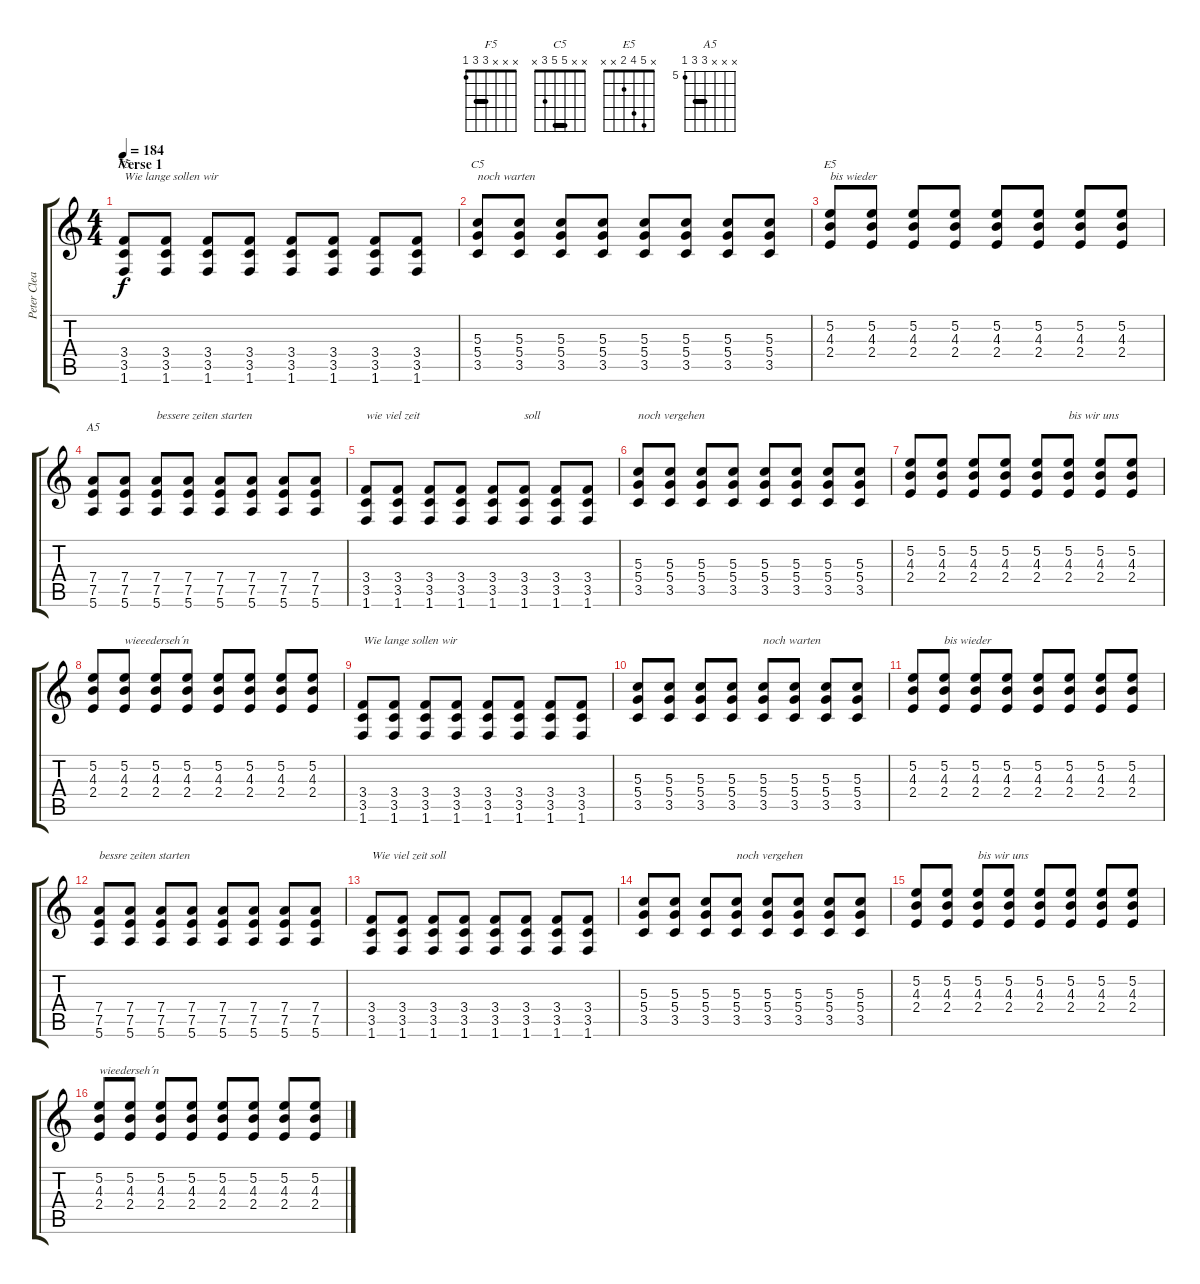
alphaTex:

\track ("Peter Clean" "Peter Clea") {instrument electricguitarclean}
\staff {score tabs}
\tuning (E4 B3 G3 D3 A2 E2) {hide}
\chord ("F5" x x x 3 3 1) {barre 3}
\chord ("C5" x x 5 5 3 x) {barre 5}
\chord ("E5" x 5 4 2 x x)
\chord ("A5" x x x 7 7 5) {firstfret 5 barre 7}
\ts (4 4)
\section ("" "Verse 1")
\tempo 184
\clef g2
\ks c
(3.4 3.5 1.6).8{ch "F5" txt "Wie lange sollen wir" dy f instrument electricguitarclean} (3.4 3.5 1.6).8 (3.4 3.5 1.6).8 (3.4 3.5 1.6).8 (3.4 3.5 1.6).8 (3.4 3.5 1.6).8 (3.4 3.5 1.6).8 (3.4 3.5 1.6).8 |
(5.3 5.4 3.5).8{ch "C5" txt "noch warten"} (5.3 5.4 3.5).8 (5.3 5.4 3.5).8 (5.3 5.4 3.5).8 (5.3 5.4 3.5).8 (5.3 5.4 3.5).8 (5.3 5.4 3.5).8 (5.3 5.4 3.5).8 |
(5.2 4.3 2.4).8{ch "E5" txt "bis wieder"} (5.2 4.3 2.4).8 (5.2 4.3 2.4).8 (5.2 4.3 2.4).8 (5.2 4.3 2.4).8 (5.2 4.3 2.4).8 (5.2 4.3 2.4).8 (5.2 4.3 2.4).8 |
(7.4 7.5 5.6).8{ch "A5"} (7.4 7.5 5.6).8 (7.4 7.5 5.6).8{txt "bessere zeiten starten"} (7.4 7.5 5.6).8 (7.4 7.5 5.6).8 (7.4 7.5 5.6).8 (7.4 7.5 5.6).8 (7.4 7.5 5.6).8 |
(3.4 3.5 1.6).8{txt "wie viel zeit"} (3.4 3.5 1.6).8 (3.4 3.5 1.6).8 (3.4 3.5 1.6).8 (3.4 3.5 1.6).8 (3.4 3.5 1.6).8{txt "soll"} (3.4 3.5 1.6).8 (3.4 3.5 1.6).8 |
(5.3 5.4 3.5).8{txt "noch vergehen"} (5.3 5.4 3.5).8 (5.3 5.4 3.5).8 (5.3 5.4 3.5).8 (5.3 5.4 3.5).8 (5.3 5.4 3.5).8 (5.3 5.4 3.5).8 (5.3 5.4 3.5).8 |
(5.2 4.3 2.4).8 (5.2 4.3 2.4).8 (5.2 4.3 2.4).8 (5.2 4.3 2.4).8 (5.2 4.3 2.4).8 (5.2 4.3 2.4).8{txt "bis wir uns"} (5.2 4.3 2.4).8 (5.2 4.3 2.4).8 |
(5.2 4.3 2.4).8 (5.2 4.3 2.4).8{txt "wieeederseh´n"} (5.2 4.3 2.4).8 (5.2 4.3 2.4).8 (5.2 4.3 2.4).8 (5.2 4.3 2.4).8 (5.2 4.3 2.4).8 (5.2 4.3 2.4).8 |
(3.4 3.5 1.6).8{txt "Wie lange sollen wir"} (3.4 3.5 1.6).8 (3.4 3.5 1.6).8 (3.4 3.5 1.6).8 (3.4 3.5 1.6).8 (3.4 3.5 1.6).8 (3.4 3.5 1.6).8 (3.4 3.5 1.6).8 |
(5.3 5.4 3.5).8 (5.3 5.4 3.5).8 (5.3 5.4 3.5).8 (5.3 5.4 3.5).8 (5.3 5.4 3.5).8{txt "noch warten"} (5.3 5.4 3.5).8 (5.3 5.4 3.5).8 (5.3 5.4 3.5).8 |
(5.2 4.3 2.4).8 (5.2 4.3 2.4).8{txt "bis wieder"} (5.2 4.3 2.4).8 (5.2 4.3 2.4).8 (5.2 4.3 2.4).8 (5.2 4.3 2.4).8 (5.2 4.3 2.4).8 (5.2 4.3 2.4).8 |
(7.4 7.5 5.6).8{txt "bessre zeiten starten"} (7.4 7.5 5.6).8 (7.4 7.5 5.6).8 (7.4 7.5 5.6).8 (7.4 7.5 5.6).8 (7.4 7.5 5.6).8 (7.4 7.5 5.6).8 (7.4 7.5 5.6).8 |
(3.4 3.5 1.6).8{txt "Wie viel zeit soll"} (3.4 3.5 1.6).8 (3.4 3.5 1.6).8 (3.4 3.5 1.6).8 (3.4 3.5 1.6).8 (3.4 3.5 1.6).8 (3.4 3.5 1.6).8 (3.4 3.5 1.6).8 |
(5.3 5.4 3.5).8 (5.3 5.4 3.5).8 (5.3 5.4 3.5).8 (5.3 5.4 3.5).8{txt "noch vergehen"} (5.3 5.4 3.5).8 (5.3 5.4 3.5).8 (5.3 5.4 3.5).8 (5.3 5.4 3.5).8 |
(5.2 4.3 2.4).8 (5.2 4.3 2.4).8 (5.2 4.3 2.4).8{txt "bis wir uns"} (5.2 4.3 2.4).8 (5.2 4.3 2.4).8 (5.2 4.3 2.4).8 (5.2 4.3 2.4).8 (5.2 4.3 2.4).8 |
(5.2 4.3 2.4).8{txt "wieederseh´n"} (5.2 4.3 2.4).8 (5.2 4.3 2.4).8 (5.2 4.3 2.4).8 (5.2 4.3 2.4).8 (5.2 4.3 2.4).8 (5.2 4.3 2.4).8 (5.2 4.3 2.4).8
